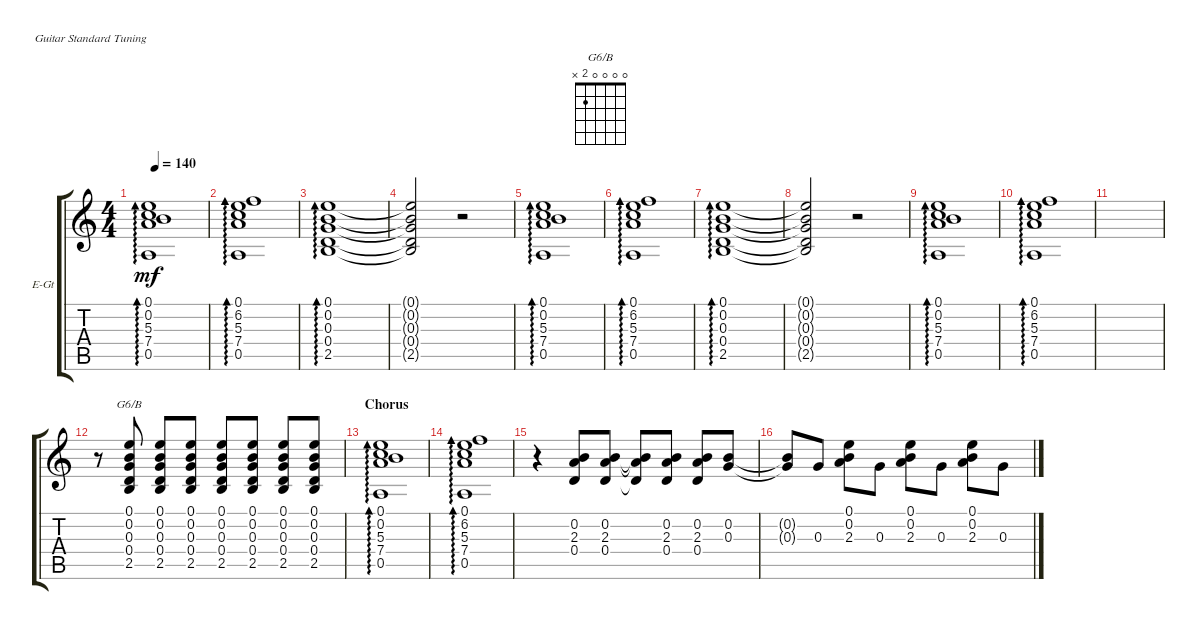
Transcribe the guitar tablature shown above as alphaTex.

\defaultSystemsLayout 4
\bracketExtendMode groupsimilarinstruments
\firstSystemTrackNameOrientation horizontal
\otherSystemsTrackNameOrientation horizontal
\track ("Electric Guitar" "E-Gt") {instrument overdrivenguitar}
\staff {score tabs}
\tuning (E4 B3 G3 D3 A2 E2)
\chord ("G6/B" 0 0 0 0 2 x) {showfingering false}
\ts (4 4)
\tempo 140
\clef g2
\scale
0.333333
\ks c
(0.5 7.4 5.3 0.2 0.1).1{ad 0 dy mf} |
\scale
0.333333 (0.5 7.4 5.3 6.2 0.1).1{ad 0} |
\scale
0.333333 (2.5 0.4 0.3 0.2 0.1).1{ad 0} |
\scale
0.333333 (2.5{t} 0.4{t} 0.3{t} 0.2{t} 0.1{t}).2 r.2 |
\scale
0.333333 (0.5 7.4 5.3 0.2 0.1).1{ad 0} |
\scale
0.333333 (0.5 7.4 5.3 6.2 0.1).1{ad 0} |
\scale
0.333333 (2.5 0.4 0.3 0.2 0.1).1{ad 0} |
\scale
0.333333 (2.5{t} 0.4{t} 0.3{t} 0.2{t} 0.1{t}).2 r.2 |
\scale
0.333333 (0.5 7.4 5.3 0.2 0.1).1{ad 0} |
\scale
0.333333 (0.5 7.4 5.3 6.2 0.1).1{ad 0} |
\scale
0.333333 |
\scale
0.313131 r.8 (2.5 0.4 0.3 0.2 0.1).8{ch "G6/B"} (2.5 0.4 0.3 0.2 0.1).8 (2.5 0.4 0.3 0.2 0.1).8 (2.5 0.4 0.3 0.2 0.1).8 (2.5 0.4 0.3 0.2 0.1).8 (2.5 0.4 0.3 0.2 0.1).8 (2.5 0.4 0.3 0.2 0.1).8 |
\section ("" "Chorus")
(0.5 7.4 5.3 0.2 0.1).1{ad 0} |
\scale
0.313131 (0.5 7.4 5.3 6.2 0.1).1{ad 0} |
r.4 (0.4 2.3 0.2).8 (0.4 2.3 0.2).8 (0.4{t} 2.3{t} 0.2{t}).8 (0.4 2.3 0.2).8 (0.4 2.3 0.2).8 (0.3 0.2).8 |
(0.3{t} 0.2{t}).8 0.3.8 (2.3 0.2 0.1).8 0.3.8 (2.3 0.2 0.1).8 0.3.8 (2.3 0.2 0.1).8 0.3.8
